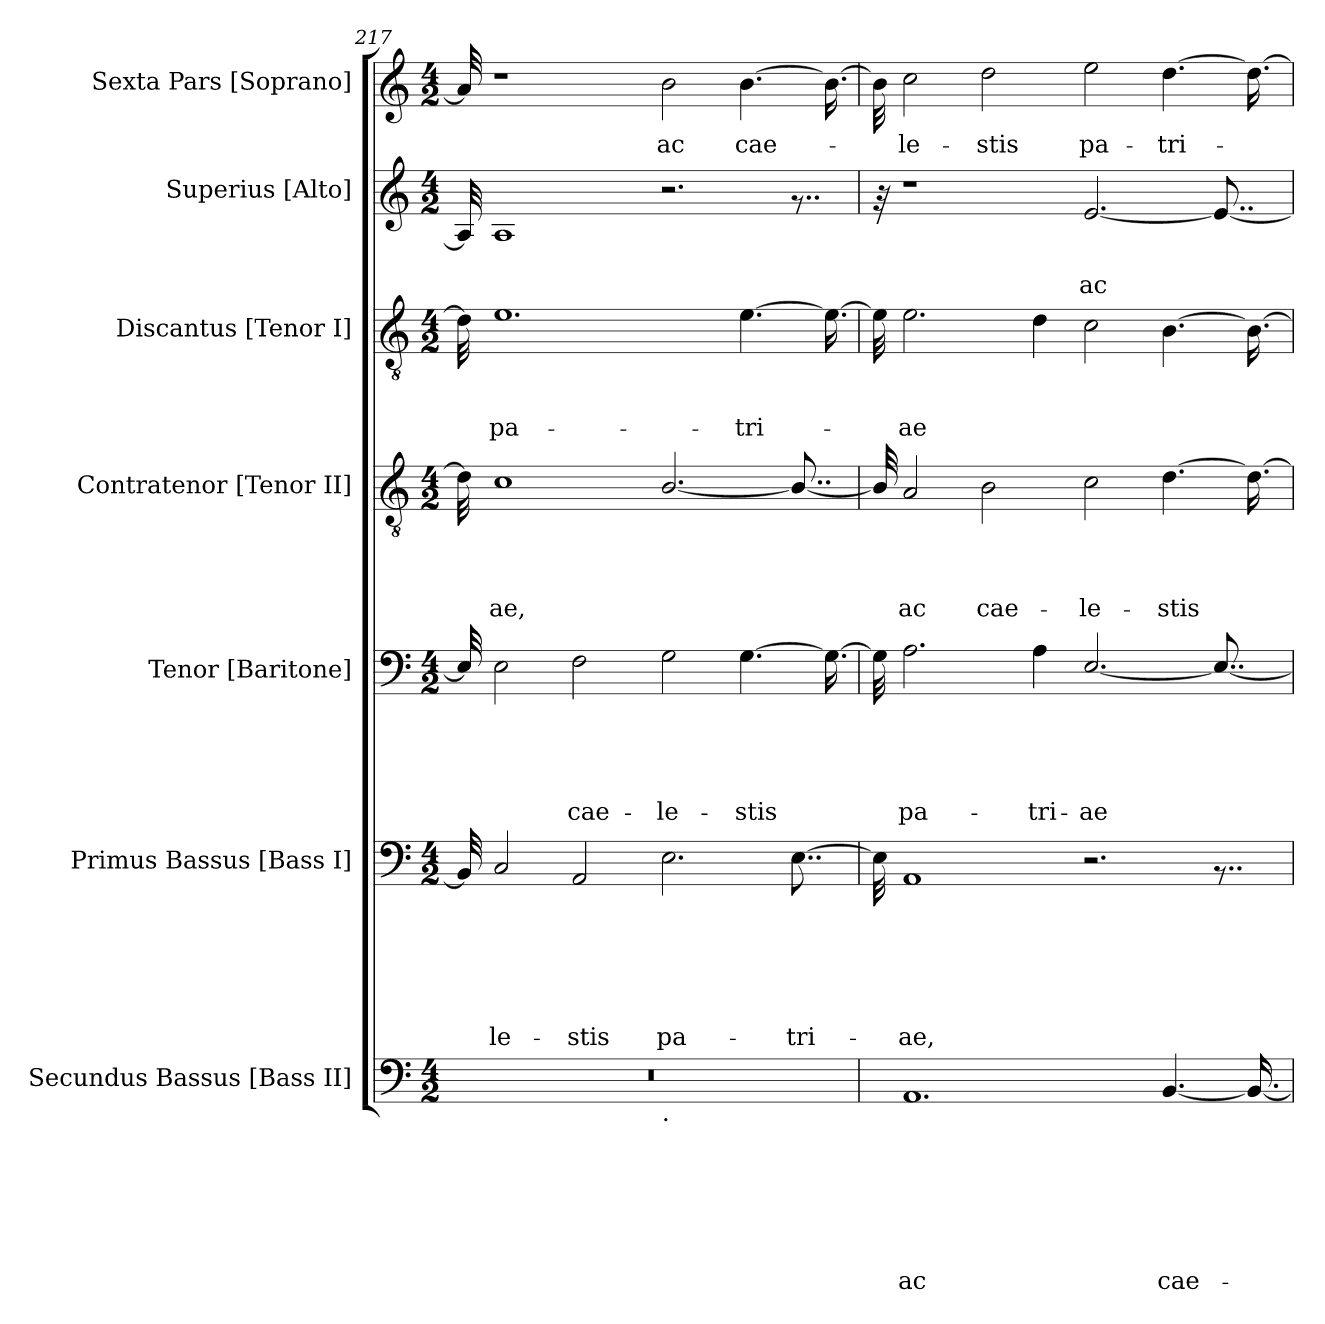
**kern	**text	**text	**text	**text	**text	**text	**text	**kern	**text	**text	**text	**text	**text	**text	**kern	**text	**text	**text	**text	**text	**kern	**text	**text	**text	**text	**kern	**text	**text	**text	**kern	**text	**text	**kern	**text
*part7	*part7	*part7	*part7	*part7	*part7	*part7	*part7	*part6	*part6	*part6	*part6	*part6	*part6	*part6	*part5	*part5	*part5	*part5	*part5	*part5	*part4	*part4	*part4	*part4	*part4	*part3	*part3	*part3	*part3	*part2	*part2	*part2	*part1	*part1
*staff7	*staff7	*staff7	*staff7	*staff7	*staff7	*staff7	*staff7	*staff6	*staff6	*staff6	*staff6	*staff6	*staff6	*staff6	*staff5	*staff5	*staff5	*staff5	*staff5	*staff5	*staff4	*staff4	*staff4	*staff4	*staff4	*staff3	*staff3	*staff3	*staff3	*staff2	*staff2	*staff2	*staff1	*staff1
*I"Secundus Bassus [Bass II]	*	*	*	*	*	*	*	*I"Primus Bassus [Bass I]	*	*	*	*	*	*	*I"Tenor [Baritone]	*	*	*	*	*	*I"Contratenor [Tenor II]	*	*	*	*	*I"Discantus [Tenor I]	*	*	*	*I"Superius [Alto]	*	*	*I"Sexta Pars [Soprano]	*
*I'B II	*	*	*	*	*	*	*	*I'B I	*	*	*	*	*	*	*I'Bar	*	*	*	*	*	*I'T II	*	*	*	*	*I'T I	*	*	*	*I'A	*	*	*I'S	*
!!LO:PB:g=z
*clefF4	*	*	*	*	*	*	*	*clefF4	*	*	*	*	*	*	*clefF4	*	*	*	*	*	*clefGv2	*	*	*	*	*clefGv2	*	*	*	*clefG2	*	*	*clefG2	*
*k[]	*	*	*	*	*	*	*	*k[]	*	*	*	*	*	*	*k[]	*	*	*	*	*	*k[]	*	*	*	*	*k[]	*	*	*	*k[]	*	*	*k[]	*
*C:	*	*	*	*	*	*	*	*C:	*	*	*	*	*	*	*C:	*	*	*	*	*	*C:	*	*	*	*	*C:	*	*	*	*C:	*	*	*C:	*
*M4/2	*	*	*	*	*	*	*	*M4/2	*	*	*	*	*	*	*M4/2	*	*	*	*	*	*M4/2	*	*	*	*	*M4/2	*	*	*	*M4/2	*	*	*M4/2	*
=217	=217	=217	=217	=217	=217	=217	=217	=217	=217	=217	=217	=217	=217	=217	=217	=217	=217	=217	=217	=217	=217	=217	=217	=217	=217	=217	=217	=217	=217	=217	=217	=217	=217	=217
*^	*	*	*	*	*	*	*	*	*	*	*	*	*	*	*	*	*	*	*	*	*	*	*	*	*	*	*	*	*	*	*	*	*	*
0r	1ryy	.	.	.	.	.	.	.	32BB/]	.	.	.	.	.	.	32E/]	.	.	.	.	.	32d\]	.	.	.	.	32d\]	.	.	.	32A/]	.	.	32a/]	.
!	!	!	!	!	!	!	!	!	!	!	!	!	!	!	!LO:LY:b	!	!	!	!	!	!	!	!	!	!	!LO:LY:b	!	!	!	!LO:LY:b	!	!	!	!	!
.	.	.	.	.	.	.	.	.	2C/	.	.	.	.	.	-le-	2E\	.	.	.	.	.	1c	.	.	.	-ae,	1.e	.	.	pa-	1A	.	.	1r	.
!	!	!	!	!	!	!	!	!	!	!	!	!	!	!	!LO:LY:b	!	!	!	!	!	!LO:LY:b	!	!	!	!	!	!	!	!	!	!	!	!	!	!
.	.	.	.	.	.	.	.	.	2AA/	.	.	.	.	.	-stis	2F\	.	.	.	.	cae-	.	.	.	.	.	.	.	.	.	.	.	.	.	.
.	32ryy	.	.	.	.	.	.	.	.	.	.	.	.	.	.	.	.	.	.	.	.	.	.	.	.	.	.	.	.	.	.	.	.	.	.
!	!LO:TX:b:t=.	!	!	!	!	!	!	!	!	!	!	!	!	!	!	!	!	!	!	!	!	!	!	!	!	!	!	!	!	!	!	!	!	!	!
!	!	!	!	!	!	!	!	!	!	!	!	!	!	!	!LO:LY:b	!	!	!	!	!	!LO:LY:b	!	!	!	!	!	!	!	!	!	!	!	!	!	!LO:LY:b
.	2ryy	.	.	.	.	.	.	.	2.E\	.	.	.	.	.	pa-	2G\	.	.	.	.	-le-	[<2.B/	.	.	.	.	.	.	.	.	2.r	.	.	2b\	ac
!	!	!	!	!	!	!	!	!	!	!	!	!	!	!	!	!	!	!	!	!	!LO:LY:b	!	!	!	!	!	!	!	!	!LO:LY:b	!	!	!	!	!LO:LY:b
.	4...ryy	.	.	.	.	.	.	.	.	.	.	.	.	.	.	[>4.G\	.	.	.	.	-stis	.	.	.	.	.	[>4.e\	.	.	-tri-	.	.	.	[>4.b\	cae-
!	!	!	!	!	!	!	!	!	!	!	!	!	!	!	!LO:LY:b	!	!	!	!	!	!	!	!	!	!	!	!	!	!	!	!	!	!	!	!
.	.	.	.	.	.	.	.	.	[>8..E\	.	.	.	.	.	-tri-	.	.	.	.	.	.	8..B/_	.	.	.	.	.	.	.	.	8..rf	.	.	.	.
.	.	.	.	.	.	.	.	.	.	.	.	.	.	.	.	16.G\_	.	.	.	.	.	.	.	.	.	.	16.e\_	.	.	.	.	.	.	16.b\_	.
*v	*v	*	*	*	*	*	*	*	*	*	*	*	*	*	*	*	*	*	*	*	*	*	*	*	*	*	*	*	*	*	*	*	*	*	*
=218	=218	=218	=218	=218	=218	=218	=218	=218	=218	=218	=218	=218	=218	=218	=218	=218	=218	=218	=218	=218	=218	=218	=218	=218	=218	=218	=218	=218	=218	=218	=218	=218	=218	=218
32ryy	.	.	.	.	.	.	.	32E\]	.	.	.	.	.	.	32G\]	.	.	.	.	.	32B/]	.	.	.	.	32e\]	.	.	.	32rf	.	.	32b\]	.
!	!	!	!	!	!	!	!LO:LY:b:rj	!	!	!	!	!	!	!LO:LY:b	!	!	!	!	!	!LO:LY:b	!	!	!	!	!LO:LY:b	!	!	!	!LO:LY:b	!	!	!	!	!LO:LY:b
1.AA	.	.	.	.	.	.	ac	1AA	.	.	.	.	.	-ae,	2.A\	.	.	.	.	pa-	2A/	.	.	.	ac	2.e\	.	.	-ae	1r	.	.	2cc\	-le-
!	!	!	!	!	!	!	!	!	!	!	!	!	!	!	!	!	!	!	!	!	!	!	!	!	!LO:LY:b	!	!	!	!	!	!	!	!	!LO:LY:b
.	.	.	.	.	.	.	.	.	.	.	.	.	.	.	.	.	.	.	.	.	2B\	.	.	.	cae-	.	.	.	.	.	.	.	2dd\	-stis
!	!	!	!	!	!	!	!	!	!	!	!	!	!	!	!	!	!	!	!	!LO:LY:b	!	!	!	!	!	!	!	!	!	!	!	!	!	!
.	.	.	.	.	.	.	.	.	.	.	.	.	.	.	4A\	.	.	.	.	-tri-	.	.	.	.	.	4d\	.	.	.	.	.	.	.	.
!	!	!	!	!	!	!	!	!	!	!	!	!	!	!	!	!	!	!	!	!LO:LY:b	!	!	!	!	!LO:LY:b	!	!	!	!	!	!	!LO:LY:b	!	!LO:LY:b
.	.	.	.	.	.	.	.	2.r	.	.	.	.	.	.	[>2.E/	.	.	.	.	-ae	2c\	.	.	.	-le-	2c\	.	.	.	[<2.e/	.	ac	2ee\	pa-
!	!	!	!	!	!	!	!LO:LY:b:rj	!	!	!	!	!	!	!	!	!	!	!	!	!	!	!	!	!	!LO:LY:b	!	!	!	!	!	!	!	!	!LO:LY:b
[<4.BB/	.	.	.	.	.	.	cae-	.	.	.	.	.	.	.	.	.	.	.	.	.	[>4.d\	.	.	.	-stis	[>4.B\	.	.	.	.	.	.	[>4.dd\	-tri-
.	.	.	.	.	.	.	.	8..rAA	.	.	.	.	.	.	8..E/_	.	.	.	.	.	.	.	.	.	.	.	.	.	.	8..e/_	.	.	.	.
16.BB/_	.	.	.	.	.	.	.	.	.	.	.	.	.	.	.	.	.	.	.	.	16.d\_	.	.	.	.	16.B\_	.	.	.	.	.	.	16.dd\_	.
=	=	=	=	=	=	=	=	=	=	=	=	=	=	=	=	=	=	=	=	=	=	=	=	=	=	=	=	=	=	=	=	=	=	=
*-	*-	*-	*-	*-	*-	*-	*-	*-	*-	*-	*-	*-	*-	*-	*-	*-	*-	*-	*-	*-	*-	*-	*-	*-	*-	*-	*-	*-	*-	*-	*-	*-	*-	*-
